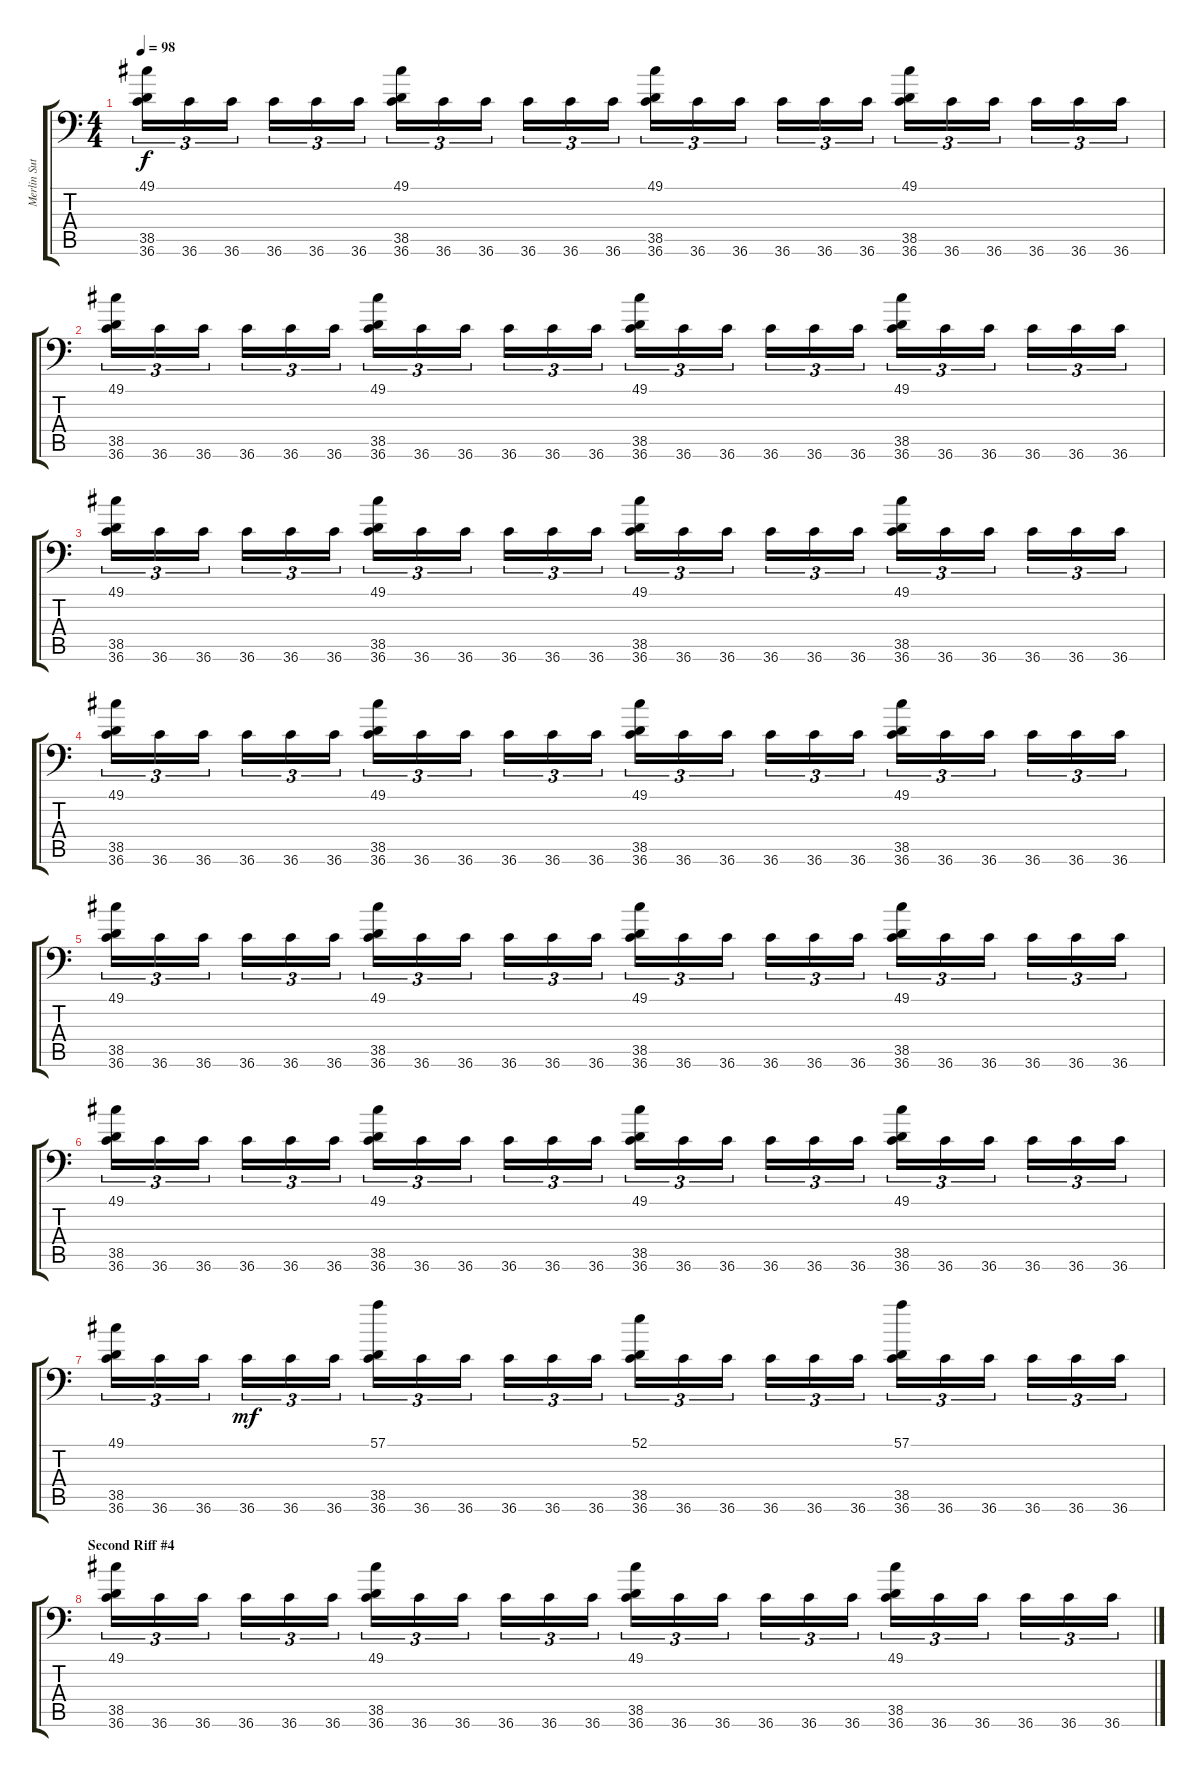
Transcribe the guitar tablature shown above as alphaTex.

\track ("Merlin Sutter" "Merlin Sut") {instrument acousticgrandpiano}
\staff {score tabs}
\tuning (C-1 C-1 C-1 C-1 C-1 C-1) {hide}
\ts (4 4)
\tempo 98
\clef f4
\ks c
(49.1 38.5 36.6).16{tu (3 2) dy f} 36.6.16{tu (3 2)} 36.6.16{tu (3 2)} 36.6.16{tu (3 2)} 36.6.16{tu (3 2)} 36.6.16{tu (3 2)} (49.1 38.5 36.6).16{tu (3 2)} 36.6.16{tu (3 2)} 36.6.16{tu (3 2)} 36.6.16{tu (3 2)} 36.6.16{tu (3 2)} 36.6.16{tu (3 2)} (49.1 38.5 36.6).16{tu (3 2)} 36.6.16{tu (3 2)} 36.6.16{tu (3 2)} 36.6.16{tu (3 2)} 36.6.16{tu (3 2)} 36.6.16{tu (3 2)} (49.1 38.5 36.6).16{tu (3 2)} 36.6.16{tu (3 2)} 36.6.16{tu (3 2)} 36.6.16{tu (3 2)} 36.6.16{tu (3 2)} 36.6.16{tu (3 2)} |
(49.1 38.5 36.6).16{tu (3 2)} 36.6.16{tu (3 2)} 36.6.16{tu (3 2)} 36.6.16{tu (3 2)} 36.6.16{tu (3 2)} 36.6.16{tu (3 2)} (49.1 38.5 36.6).16{tu (3 2)} 36.6.16{tu (3 2)} 36.6.16{tu (3 2)} 36.6.16{tu (3 2)} 36.6.16{tu (3 2)} 36.6.16{tu (3 2)} (49.1 38.5 36.6).16{tu (3 2)} 36.6.16{tu (3 2)} 36.6.16{tu (3 2)} 36.6.16{tu (3 2)} 36.6.16{tu (3 2)} 36.6.16{tu (3 2)} (49.1 38.5 36.6).16{tu (3 2)} 36.6.16{tu (3 2)} 36.6.16{tu (3 2)} 36.6.16{tu (3 2)} 36.6.16{tu (3 2)} 36.6.16{tu (3 2)} |
(49.1 38.5 36.6).16{tu (3 2)} 36.6.16{tu (3 2)} 36.6.16{tu (3 2)} 36.6.16{tu (3 2)} 36.6.16{tu (3 2)} 36.6.16{tu (3 2)} (49.1 38.5 36.6).16{tu (3 2)} 36.6.16{tu (3 2)} 36.6.16{tu (3 2)} 36.6.16{tu (3 2)} 36.6.16{tu (3 2)} 36.6.16{tu (3 2)} (49.1 38.5 36.6).16{tu (3 2)} 36.6.16{tu (3 2)} 36.6.16{tu (3 2)} 36.6.16{tu (3 2)} 36.6.16{tu (3 2)} 36.6.16{tu (3 2)} (49.1 38.5 36.6).16{tu (3 2)} 36.6.16{tu (3 2)} 36.6.16{tu (3 2)} 36.6.16{tu (3 2)} 36.6.16{tu (3 2)} 36.6.16{tu (3 2)} |
(49.1 38.5 36.6).16{tu (3 2)} 36.6.16{tu (3 2)} 36.6.16{tu (3 2)} 36.6.16{tu (3 2)} 36.6.16{tu (3 2)} 36.6.16{tu (3 2)} (49.1 38.5 36.6).16{tu (3 2)} 36.6.16{tu (3 2)} 36.6.16{tu (3 2)} 36.6.16{tu (3 2)} 36.6.16{tu (3 2)} 36.6.16{tu (3 2)} (49.1 38.5 36.6).16{tu (3 2)} 36.6.16{tu (3 2)} 36.6.16{tu (3 2)} 36.6.16{tu (3 2)} 36.6.16{tu (3 2)} 36.6.16{tu (3 2)} (49.1 38.5 36.6).16{tu (3 2)} 36.6.16{tu (3 2)} 36.6.16{tu (3 2)} 36.6.16{tu (3 2)} 36.6.16{tu (3 2)} 36.6.16{tu (3 2)} |
(49.1 38.5 36.6).16{tu (3 2)} 36.6.16{tu (3 2)} 36.6.16{tu (3 2)} 36.6.16{tu (3 2)} 36.6.16{tu (3 2)} 36.6.16{tu (3 2)} (49.1 38.5 36.6).16{tu (3 2)} 36.6.16{tu (3 2)} 36.6.16{tu (3 2)} 36.6.16{tu (3 2)} 36.6.16{tu (3 2)} 36.6.16{tu (3 2)} (49.1 38.5 36.6).16{tu (3 2)} 36.6.16{tu (3 2)} 36.6.16{tu (3 2)} 36.6.16{tu (3 2)} 36.6.16{tu (3 2)} 36.6.16{tu (3 2)} (49.1 38.5 36.6).16{tu (3 2)} 36.6.16{tu (3 2)} 36.6.16{tu (3 2)} 36.6.16{tu (3 2)} 36.6.16{tu (3 2)} 36.6.16{tu (3 2)} |
(49.1 38.5 36.6).16{tu (3 2)} 36.6.16{tu (3 2)} 36.6.16{tu (3 2)} 36.6.16{tu (3 2)} 36.6.16{tu (3 2)} 36.6.16{tu (3 2)} (49.1 38.5 36.6).16{tu (3 2)} 36.6.16{tu (3 2)} 36.6.16{tu (3 2)} 36.6.16{tu (3 2)} 36.6.16{tu (3 2)} 36.6.16{tu (3 2)} (49.1 38.5 36.6).16{tu (3 2)} 36.6.16{tu (3 2)} 36.6.16{tu (3 2)} 36.6.16{tu (3 2)} 36.6.16{tu (3 2)} 36.6.16{tu (3 2)} (49.1 38.5 36.6).16{tu (3 2)} 36.6.16{tu (3 2)} 36.6.16{tu (3 2)} 36.6.16{tu (3 2)} 36.6.16{tu (3 2)} 36.6.16{tu (3 2)} |
(49.1 38.5 36.6).16{tu (3 2)} 36.6.16{tu (3 2)} 36.6.16{tu (3 2)} 36.6.16{tu (3 2) dy mf} 36.6.16{tu (3 2)} 36.6.16{tu (3 2)} (57.1 38.5 36.6).16{tu (3 2)} 36.6.16{tu (3 2)} 36.6.16{tu (3 2)} 36.6.16{tu (3 2)} 36.6.16{tu (3 2)} 36.6.16{tu (3 2)} (52.1 38.5 36.6).16{tu (3 2)} 36.6.16{tu (3 2)} 36.6.16{tu (3 2)} 36.6.16{tu (3 2)} 36.6.16{tu (3 2)} 36.6.16{tu (3 2)} (57.1 38.5 36.6).16{tu (3 2)} 36.6.16{tu (3 2)} 36.6.16{tu (3 2)} 36.6.16{tu (3 2)} 36.6.16{tu (3 2)} 36.6.16{tu (3 2)} |
\section ("" "Second Riff #4")
(49.1 38.5 36.6).16{tu (3 2)} 36.6.16{tu (3 2)} 36.6.16{tu (3 2)} 36.6.16{tu (3 2)} 36.6.16{tu (3 2)} 36.6.16{tu (3 2)} (49.1 38.5 36.6).16{tu (3 2)} 36.6.16{tu (3 2)} 36.6.16{tu (3 2)} 36.6.16{tu (3 2)} 36.6.16{tu (3 2)} 36.6.16{tu (3 2)} (49.1 38.5 36.6).16{tu (3 2)} 36.6.16{tu (3 2)} 36.6.16{tu (3 2)} 36.6.16{tu (3 2)} 36.6.16{tu (3 2)} 36.6.16{tu (3 2)} (49.1 38.5 36.6).16{tu (3 2)} 36.6.16{tu (3 2)} 36.6.16{tu (3 2)} 36.6.16{tu (3 2)} 36.6.16{tu (3 2)} 36.6.16{tu (3 2)}
